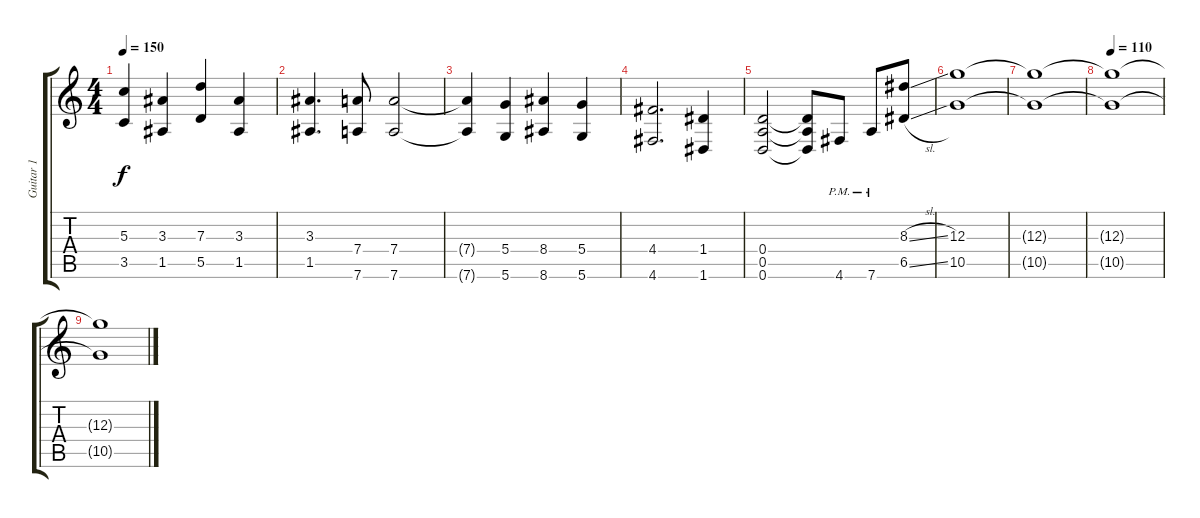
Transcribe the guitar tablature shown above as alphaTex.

\track ("Guitar 1" "Guitar 1") {instrument distortionguitar}
\staff {score tabs}
\tuning (E4 B3 G3 D3 A2 D2) {hide}
\ts (4 4)
\tempo 150
\clef g2
\ks c
(5.3{t} 3.5{t}).4{dy f} (3.3 1.5).4 (7.3 5.5).4 (3.3 1.5).4 |
(3.3 1.5).4{d} (7.4 7.6).8 (7.4 7.6).2 |
(7.4{t} 7.6{t}).4 (5.4 5.6).4 (8.4 8.6).4 (5.4 5.6).4 |
(4.4 4.6).2{d} (1.4 1.6).4 |
(0.4 0.5 0.6).2 (0.4{t} 0.5{t} 0.6{t}).8 4.6{pm}.8 7.6{pm}.8 (8.3{sl} 6.5{sl}).8 |
(12.3 10.5).1{volume 0} |
(12.3{t} 10.5{t}).1 |
\tempo 110
(12.3{t} 10.5{t}).1 |
(12.3{t} 10.5{t}).1
